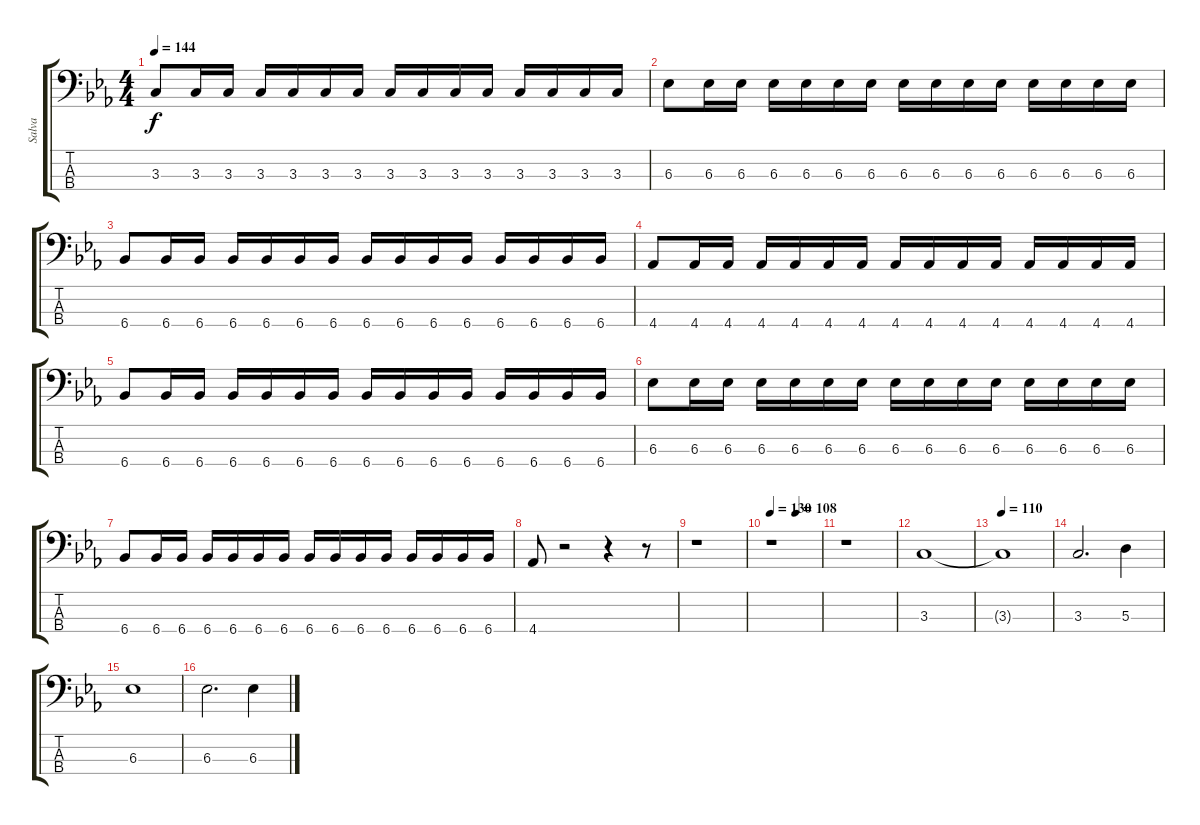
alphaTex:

\track ("Salva" "Salva") {instrument electricbassfinger}
\staff {score tabs}
\tuning (G2 D2 A1 E1) {hide}
\ts (4 4)
\tempo 144
\clef f4
\ks eb
3.3.8{dy f} 3.3.16 3.3.16 3.3.16 3.3.16 3.3.16 3.3.16 3.3.16 3.3.16 3.3.16 3.3.16 3.3.16 3.3.16 3.3.16 3.3.16 |
6.3.8 6.3.16 6.3.16 6.3.16 6.3.16 6.3.16 6.3.16 6.3.16 6.3.16 6.3.16 6.3.16 6.3.16 6.3.16 6.3.16 6.3.16 |
6.4.8 6.4.16 6.4.16 6.4.16 6.4.16 6.4.16 6.4.16 6.4.16 6.4.16 6.4.16 6.4.16 6.4.16 6.4.16 6.4.16 6.4.16 |
4.4.8 4.4.16 4.4.16 4.4.16 4.4.16 4.4.16 4.4.16 4.4.16 4.4.16 4.4.16 4.4.16 4.4.16 4.4.16 4.4.16 4.4.16 |
6.4.8 6.4.16 6.4.16 6.4.16 6.4.16 6.4.16 6.4.16 6.4.16 6.4.16 6.4.16 6.4.16 6.4.16 6.4.16 6.4.16 6.4.16 |
6.3.8 6.3.16 6.3.16 6.3.16 6.3.16 6.3.16 6.3.16 6.3.16 6.3.16 6.3.16 6.3.16 6.3.16 6.3.16 6.3.16 6.3.16 |
6.4.8 6.4.16 6.4.16 6.4.16 6.4.16 6.4.16 6.4.16 6.4.16 6.4.16 6.4.16 6.4.16 6.4.16 6.4.16 6.4.16 6.4.16 |
4.4.8 r.2 r.4 r.8 |
r.1 |
\tempo 130
\tempo (108 0.5)
r.1 |
r.1 |
3.3.1 |
\tempo 110
3.3{t}.1 |
3.3.2{d} 5.3.4 |
6.3.1 |
6.3.2{d} 6.3.4
